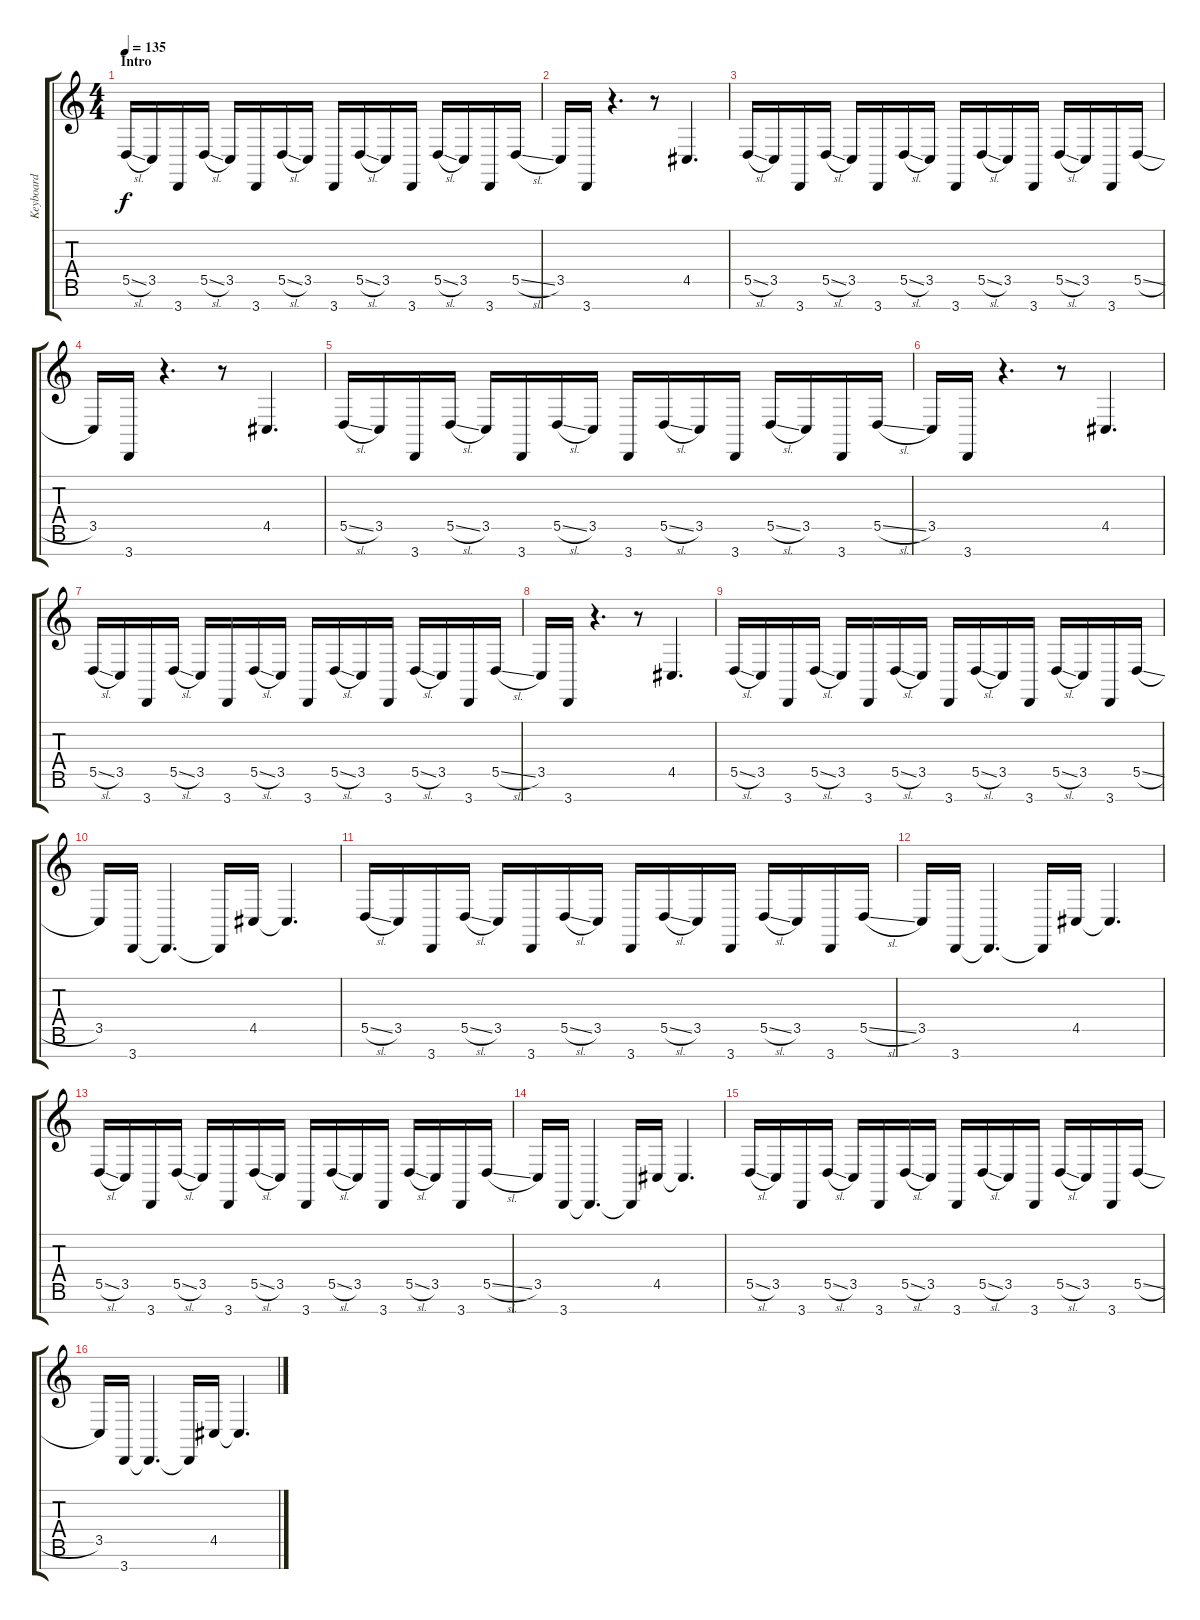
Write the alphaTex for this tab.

\track ("Keyboard" "Keyboard") {instrument stringensemble1}
\staff {score tabs}
\tuning (E4 B3 G3 D3 A2 E2 B1) {hide}
\ts (4 4)
\section ("" "Intro")
\tempo 135
\clef g2
\ks c
5.5{sl}.16{dy f instrument lead2sawtooth} 3.5.16 3.7.16 5.5{sl}.16 3.5.16 3.7.16 5.5{sl}.16 3.5.16 3.7.16 5.5{sl}.16 3.5.16 3.7.16 5.5{sl}.16 3.5.16 3.7.16 5.5{sl}.16 |
3.5.16 3.7.16 r.4{d} r.8 4.5.4{d} |
5.5{sl}.16 3.5.16 3.7.16 5.5{sl}.16 3.5.16 3.7.16 5.5{sl}.16 3.5.16 3.7.16 5.5{sl}.16 3.5.16 3.7.16 5.5{sl}.16 3.5.16 3.7.16 5.5{sl}.16 |
3.5.16 3.7.16 r.4{d} r.8 4.5.4{d} |
5.5{sl}.16 3.5.16 3.7.16 5.5{sl}.16 3.5.16 3.7.16 5.5{sl}.16 3.5.16 3.7.16 5.5{sl}.16 3.5.16 3.7.16 5.5{sl}.16 3.5.16 3.7.16 5.5{sl}.16 |
3.5.16 3.7.16 r.4{d} r.8 4.5.4{d} |
5.5{sl}.16 3.5.16 3.7.16 5.5{sl}.16 3.5.16 3.7.16 5.5{sl}.16 3.5.16 3.7.16 5.5{sl}.16 3.5.16 3.7.16 5.5{sl}.16 3.5.16 3.7.16 5.5{sl}.16 |
3.5.16 3.7.16 r.4{d} r.8 4.5.4{d} |
5.5{sl}.16 3.5.16 3.7.16 5.5{sl}.16 3.5.16 3.7.16 5.5{sl}.16 3.5.16 3.7.16 5.5{sl}.16 3.5.16 3.7.16 5.5{sl}.16 3.5.16 3.7.16 5.5{sl}.16 |
3.5.16 3.7.16 3.7{t}.4{d} 3.7{t}.16 4.5.16 4.5{t}.4{d} |
5.5{sl}.16 3.5.16 3.7.16 5.5{sl}.16 3.5.16 3.7.16 5.5{sl}.16 3.5.16 3.7.16 5.5{sl}.16 3.5.16 3.7.16 5.5{sl}.16 3.5.16 3.7.16 5.5{sl}.16 |
3.5.16 3.7.16 3.7{t}.4{d} 3.7{t}.16 4.5.16 4.5{t}.4{d} |
5.5{sl}.16 3.5.16 3.7.16 5.5{sl}.16 3.5.16 3.7.16 5.5{sl}.16 3.5.16 3.7.16 5.5{sl}.16 3.5.16 3.7.16 5.5{sl}.16 3.5.16 3.7.16 5.5{sl}.16 |
3.5.16 3.7.16 3.7{t}.4{d} 3.7{t}.16 4.5.16 4.5{t}.4{d} |
5.5{sl}.16 3.5.16 3.7.16 5.5{sl}.16 3.5.16 3.7.16 5.5{sl}.16 3.5.16 3.7.16 5.5{sl}.16 3.5.16 3.7.16 5.5{sl}.16 3.5.16 3.7.16 5.5{sl}.16 |
3.5.16 3.7.16 3.7{t}.4{d} 3.7{t}.16 4.5.16 4.5{t}.4{d}
